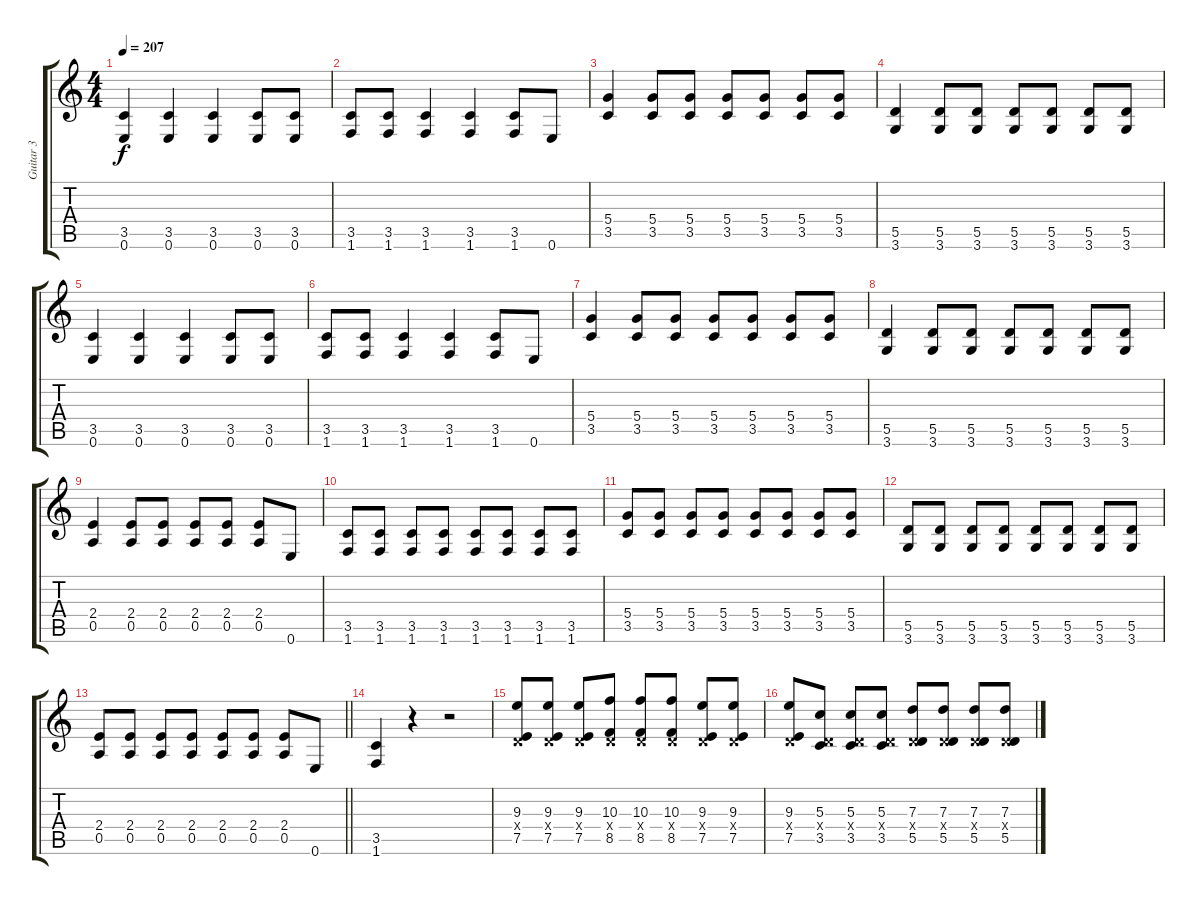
\track ("Guitar 3" "Guitar 3") {instrument distortionguitar}
\staff {score tabs}
\tuning (E4 B3 G3 D3 A2 E2) {hide}
\ts (4 4)
\tempo 207
\clef g2
\ks c
(3.5 0.6).4{dy f} (3.5 0.6).4 (3.5 0.6).4 (3.5 0.6).8 (3.5 0.6).8 |
(3.5 1.6).8 (3.5 1.6).8 (3.5 1.6).4 (3.5 1.6).4 (3.5 1.6).8 0.6.8 |
(5.4 3.5).4 (5.4 3.5).8 (5.4 3.5).8 (5.4 3.5).8 (5.4 3.5).8 (5.4 3.5).8 (5.4 3.5).8 |
(5.5 3.6).4 (5.5 3.6).8 (5.5 3.6).8 (5.5 3.6).8 (5.5 3.6).8 (5.5 3.6).8 (5.5 3.6).8 |
(3.5 0.6).4 (3.5 0.6).4 (3.5 0.6).4 (3.5 0.6).8 (3.5 0.6).8 |
(3.5 1.6).8 (3.5 1.6).8 (3.5 1.6).4 (3.5 1.6).4 (3.5 1.6).8 0.6.8 |
(5.4 3.5).4 (5.4 3.5).8 (5.4 3.5).8 (5.4 3.5).8 (5.4 3.5).8 (5.4 3.5).8 (5.4 3.5).8 |
(5.5 3.6).4 (5.5 3.6).8 (5.5 3.6).8 (5.5 3.6).8 (5.5 3.6).8 (5.5 3.6).8 (5.5 3.6).8 |
(2.4 0.5).4 (2.4 0.5).8 (2.4 0.5).8 (2.4 0.5).8 (2.4 0.5).8 (2.4 0.5).8 0.6.8 |
(3.5 1.6).8 (3.5 1.6).8 (3.5 1.6).8 (3.5 1.6).8 (3.5 1.6).8 (3.5 1.6).8 (3.5 1.6).8 (3.5 1.6).8 |
(5.4 3.5).8 (5.4 3.5).8 (5.4 3.5).8 (5.4 3.5).8 (5.4 3.5).8 (5.4 3.5).8 (5.4 3.5).8 (5.4 3.5).8 |
(5.5 3.6).8 (5.5 3.6).8 (5.5 3.6).8 (5.5 3.6).8 (5.5 3.6).8 (5.5 3.6).8 (5.5 3.6).8 (5.5 3.6).8 |
\barLineRight lightlight
(2.4 0.5).8 (2.4 0.5).8 (2.4 0.5).8 (2.4 0.5).8 (2.4 0.5).8 (2.4 0.5).8 (2.4 0.5).8 0.6.8 |
(3.5 1.6).4 r.4 r.2 |
(9.3 0.4{x} 7.5).8 (9.3 0.4{x} 7.5).8 (9.3 0.4{x} 7.5).8 (10.3 0.4{x} 8.5).8 (10.3 0.4{x} 8.5).8 (10.3 0.4{x} 8.5).8 (9.3 0.4{x} 7.5).8 (9.3 0.4{x} 7.5).8 |
(9.3 0.4{x} 7.5).8 (5.3 0.4{x} 3.5).8 (5.3 0.4{x} 3.5).8 (5.3 0.4{x} 3.5).8 (7.3 0.4{x} 5.5).8 (7.3 0.4{x} 5.5).8 (7.3 0.4{x} 5.5).8 (7.3 0.4{x} 5.5).8
